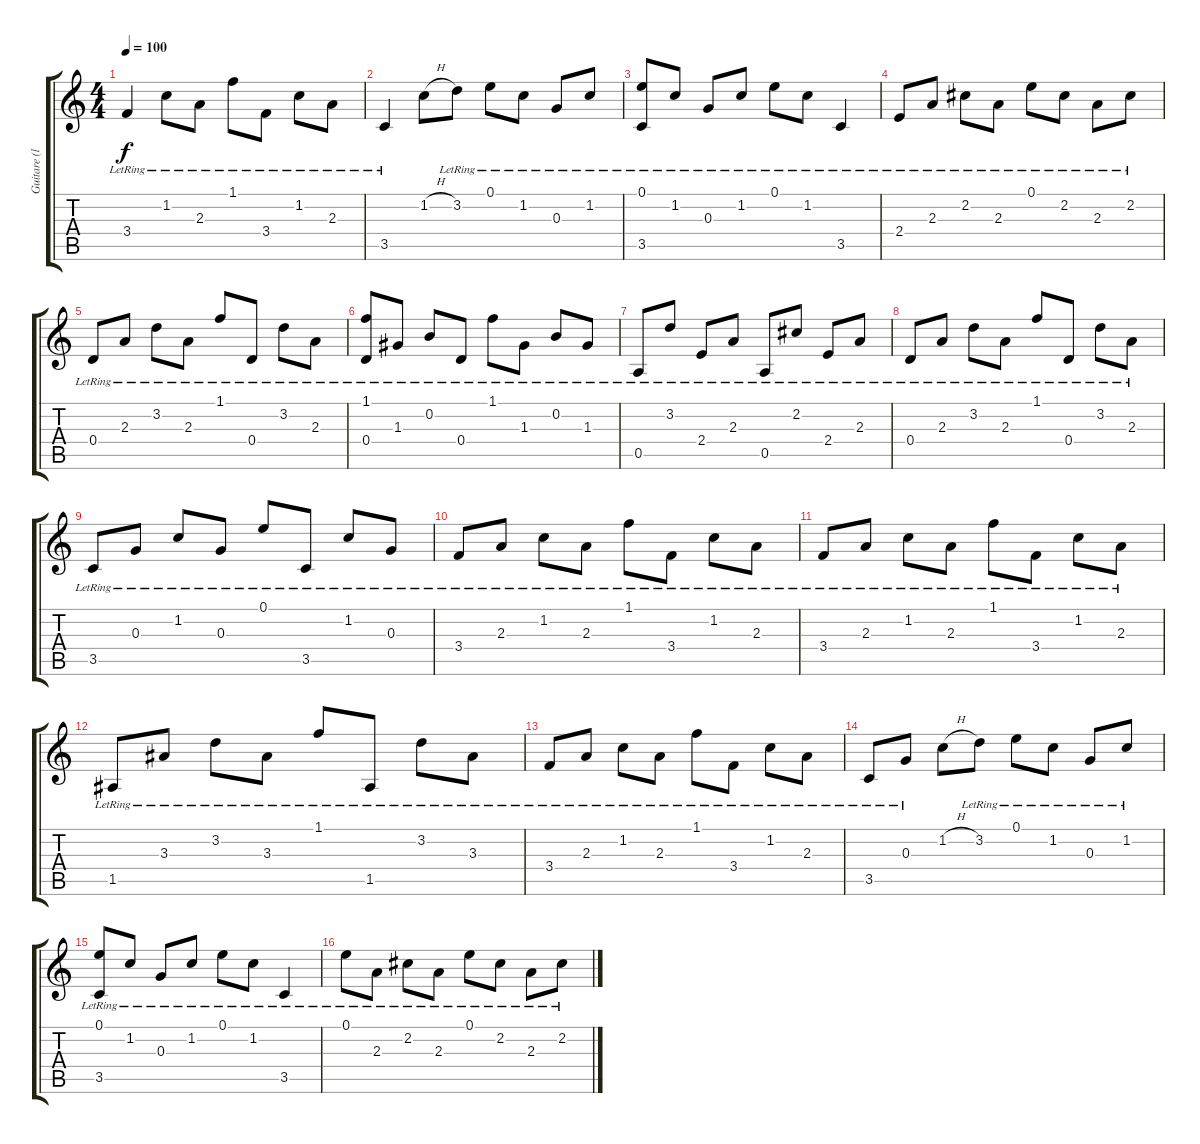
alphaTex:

\track ("Guitare (live)" "Guitare (l") {instrument acousticguitarsteel}
\staff {score tabs}
\tuning (E4 B3 G3 D3 A2 E2) {hide}
\ts (4 4)
\tempo 100
\clef g2
\ks c
3.4{lr}.4{dy f} 1.2{lr}.8 2.3{lr}.8 1.1{lr}.8 3.4{lr}.8 1.2{lr}.8 2.3{lr}.8 |
3.5{lr}.4 1.2{h}.8 3.2{lr}.8 0.1{lr}.8 1.2{lr}.8 0.3{lr}.8 1.2{lr}.8 |
(0.1{lr} 3.5{lr}).8 1.2{lr}.8 0.3{lr}.8 1.2{lr}.8 0.1{lr}.8 1.2{lr}.8 3.5{lr}.4 |
2.4{lr}.8 2.3{lr}.8 2.2{lr}.8 2.3{lr}.8 0.1{lr}.8 2.2{lr}.8 2.3{lr}.8 2.2{lr}.8 |
0.4{lr}.8 2.3{lr}.8 3.2{lr}.8 2.3{lr}.8 1.1{lr}.8 0.4{lr}.8 3.2{lr}.8 2.3{lr}.8 |
(1.1{lr} 0.4{lr}).8 1.3{lr}.8 0.2{lr}.8 0.4{lr}.8 1.1{lr}.8 1.3{lr}.8 0.2{lr}.8 1.3{lr}.8 |
0.5{lr}.8 3.2{lr}.8 2.4{lr}.8 2.3{lr}.8 0.5{lr}.8 2.2{lr}.8 2.4{lr}.8 2.3{lr}.8 |
0.4{lr}.8 2.3{lr}.8 3.2{lr}.8 2.3{lr}.8 1.1{lr}.8 0.4{lr}.8 3.2{lr}.8 2.3{lr}.8 |
3.5{lr}.8 0.3{lr}.8 1.2{lr}.8 0.3{lr}.8 0.1{lr}.8 3.5{lr}.8 1.2{lr}.8 0.3{lr}.8 |
3.4{lr}.8 2.3{lr}.8 1.2{lr}.8 2.3{lr}.8 1.1{lr}.8 3.4{lr}.8 1.2{lr}.8 2.3{lr}.8 |
3.4{lr}.8 2.3{lr}.8 1.2{lr}.8 2.3{lr}.8 1.1{lr}.8 3.4{lr}.8 1.2{lr}.8 2.3{lr}.8 |
1.5{lr}.8 3.3{lr}.8 3.2{lr}.8 3.3{lr}.8 1.1{lr}.8 1.5{lr}.8 3.2{lr}.8 3.3{lr}.8 |
3.4{lr}.8 2.3{lr}.8 1.2{lr}.8 2.3{lr}.8 1.1{lr}.8 3.4{lr}.8 1.2{lr}.8 2.3{lr}.8 |
3.5{lr}.8 0.3{lr}.8 1.2{h}.8 3.2{lr}.8 0.1{lr}.8 1.2{lr}.8 0.3{lr}.8 1.2{lr}.8 |
(0.1{lr} 3.5{lr}).8 1.2{lr}.8 0.3{lr}.8 1.2{lr}.8 0.1{lr}.8 1.2{lr}.8 3.5{lr}.4 |
0.1{lr}.8 2.3{lr}.8 2.2{lr}.8 2.3{lr}.8 0.1{lr}.8 2.2{lr}.8 2.3{lr}.8 2.2{lr}.8
